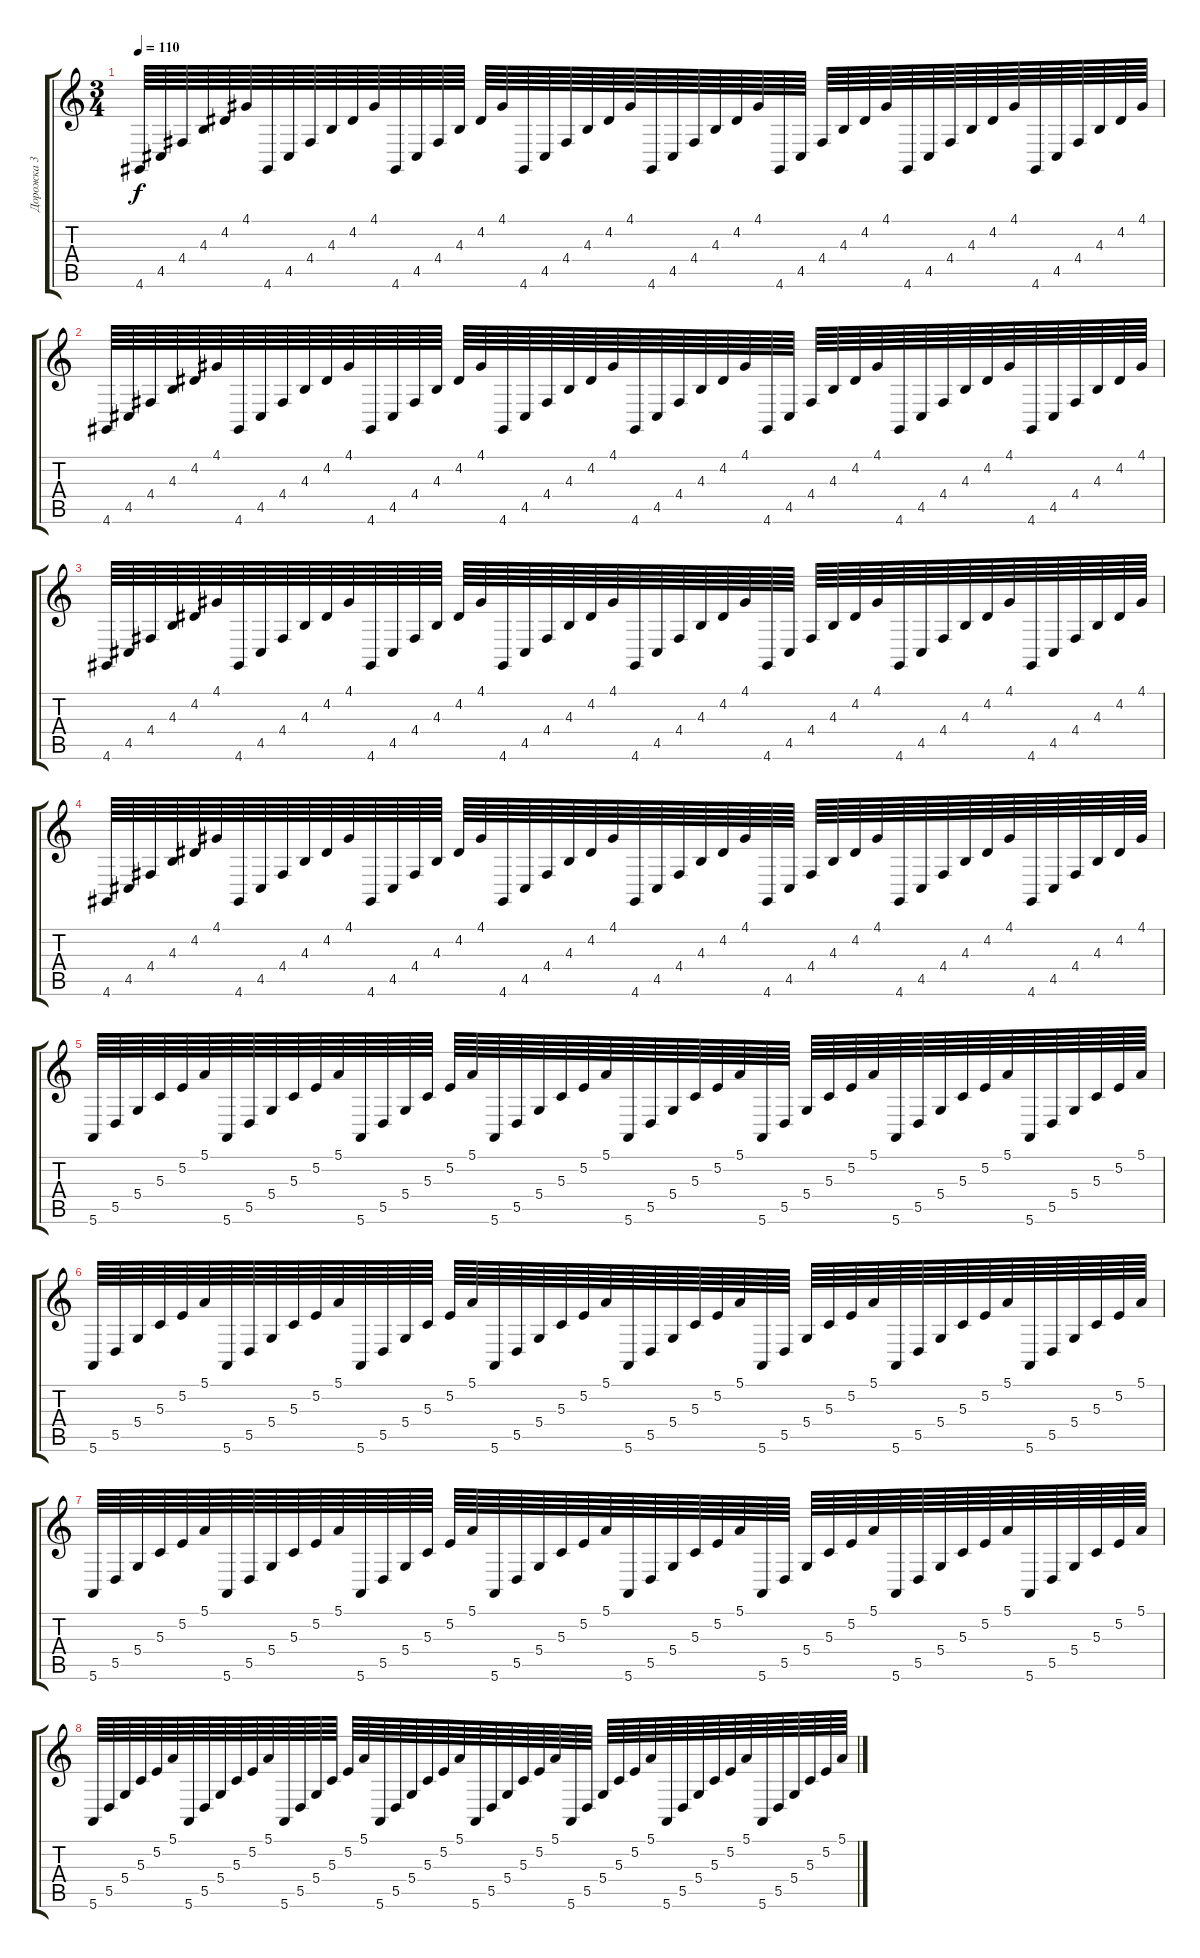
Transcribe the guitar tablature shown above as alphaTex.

\track ("Дорожка 3" "Дорожка 3") {instrument brightacousticpiano}
\staff {score tabs}
\tuning (E4 B3 G3 D3 A2 E2) {hide}
\ts (3 4)
\tempo 110
\clef g2
\ks c
4.6.64{dy f instrument brightacousticpiano} 4.5.64 4.4.64 4.3.64 4.2.64 4.1.64 4.6.64 4.5.64 4.4.64 4.3.64 4.2.64 4.1.64 4.6.64 4.5.64 4.4.64 4.3.64 4.2.64 4.1.64 4.6.64 4.5.64 4.4.64 4.3.64 4.2.64 4.1.64 4.6.64 4.5.64 4.4.64 4.3.64 4.2.64 4.1.64 4.6.64 4.5.64 4.4.64 4.3.64 4.2.64 4.1.64 4.6.64 4.5.64 4.4.64 4.3.64 4.2.64 4.1.64 4.6.64 4.5.64 4.4.64 4.3.64 4.2.64 4.1.64 |
4.6.64 4.5.64 4.4.64 4.3.64 4.2.64 4.1.64 4.6.64 4.5.64 4.4.64 4.3.64 4.2.64 4.1.64 4.6.64 4.5.64 4.4.64 4.3.64 4.2.64 4.1.64 4.6.64 4.5.64 4.4.64 4.3.64 4.2.64 4.1.64 4.6.64 4.5.64 4.4.64 4.3.64 4.2.64 4.1.64 4.6.64 4.5.64 4.4.64 4.3.64 4.2.64 4.1.64 4.6.64 4.5.64 4.4.64 4.3.64 4.2.64 4.1.64 4.6.64 4.5.64 4.4.64 4.3.64 4.2.64 4.1.64 |
4.6.64 4.5.64 4.4.64 4.3.64 4.2.64 4.1.64 4.6.64 4.5.64 4.4.64 4.3.64 4.2.64 4.1.64 4.6.64 4.5.64 4.4.64 4.3.64 4.2.64 4.1.64 4.6.64 4.5.64 4.4.64 4.3.64 4.2.64 4.1.64 4.6.64 4.5.64 4.4.64 4.3.64 4.2.64 4.1.64 4.6.64 4.5.64 4.4.64 4.3.64 4.2.64 4.1.64 4.6.64 4.5.64 4.4.64 4.3.64 4.2.64 4.1.64 4.6.64 4.5.64 4.4.64 4.3.64 4.2.64 4.1.64 |
4.6.64 4.5.64 4.4.64 4.3.64 4.2.64 4.1.64 4.6.64 4.5.64 4.4.64 4.3.64 4.2.64 4.1.64 4.6.64 4.5.64 4.4.64 4.3.64 4.2.64 4.1.64 4.6.64 4.5.64 4.4.64 4.3.64 4.2.64 4.1.64 4.6.64 4.5.64 4.4.64 4.3.64 4.2.64 4.1.64 4.6.64 4.5.64 4.4.64 4.3.64 4.2.64 4.1.64 4.6.64 4.5.64 4.4.64 4.3.64 4.2.64 4.1.64 4.6.64 4.5.64 4.4.64 4.3.64 4.2.64 4.1.64 |
5.6.64 5.5.64 5.4.64 5.3.64 5.2.64 5.1.64 5.6.64 5.5.64 5.4.64 5.3.64 5.2.64 5.1.64 5.6.64 5.5.64 5.4.64 5.3.64 5.2.64 5.1.64 5.6.64 5.5.64 5.4.64 5.3.64 5.2.64 5.1.64 5.6.64 5.5.64 5.4.64 5.3.64 5.2.64 5.1.64 5.6.64 5.5.64 5.4.64 5.3.64 5.2.64 5.1.64 5.6.64 5.5.64 5.4.64 5.3.64 5.2.64 5.1.64 5.6.64 5.5.64 5.4.64 5.3.64 5.2.64 5.1.64 |
5.6.64 5.5.64 5.4.64 5.3.64 5.2.64 5.1.64 5.6.64 5.5.64 5.4.64 5.3.64 5.2.64 5.1.64 5.6.64 5.5.64 5.4.64 5.3.64 5.2.64 5.1.64 5.6.64 5.5.64 5.4.64 5.3.64 5.2.64 5.1.64 5.6.64 5.5.64 5.4.64 5.3.64 5.2.64 5.1.64 5.6.64 5.5.64 5.4.64 5.3.64 5.2.64 5.1.64 5.6.64 5.5.64 5.4.64 5.3.64 5.2.64 5.1.64 5.6.64 5.5.64 5.4.64 5.3.64 5.2.64 5.1.64 |
5.6.64 5.5.64 5.4.64 5.3.64 5.2.64 5.1.64 5.6.64 5.5.64 5.4.64 5.3.64 5.2.64 5.1.64 5.6.64 5.5.64 5.4.64 5.3.64 5.2.64 5.1.64 5.6.64 5.5.64 5.4.64 5.3.64 5.2.64 5.1.64 5.6.64 5.5.64 5.4.64 5.3.64 5.2.64 5.1.64 5.6.64 5.5.64 5.4.64 5.3.64 5.2.64 5.1.64 5.6.64 5.5.64 5.4.64 5.3.64 5.2.64 5.1.64 5.6.64 5.5.64 5.4.64 5.3.64 5.2.64 5.1.64 |
5.6.64 5.5.64 5.4.64 5.3.64 5.2.64 5.1.64 5.6.64 5.5.64 5.4.64 5.3.64 5.2.64 5.1.64 5.6.64 5.5.64 5.4.64 5.3.64 5.2.64 5.1.64 5.6.64 5.5.64 5.4.64 5.3.64 5.2.64 5.1.64 5.6.64 5.5.64 5.4.64 5.3.64 5.2.64 5.1.64 5.6.64 5.5.64 5.4.64 5.3.64 5.2.64 5.1.64 5.6.64 5.5.64 5.4.64 5.3.64 5.2.64 5.1.64 5.6.64 5.5.64 5.4.64 5.3.64 5.2.64 5.1.64
